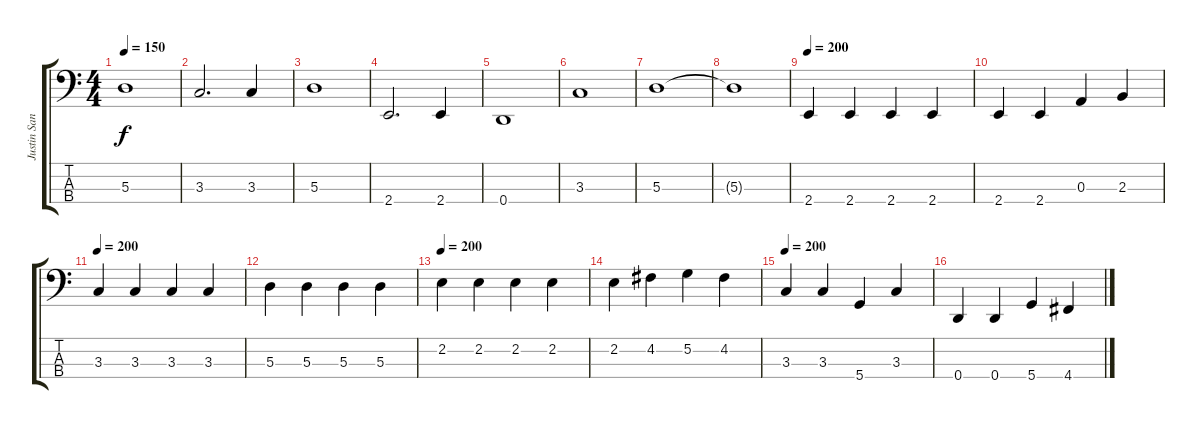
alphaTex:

\track ("Justin Sane" "Justin San") {instrument electricbasspick}
\staff {score tabs}
\tuning (G2 D2 A1 D1) {hide}
\ts (4 4)
\tempo 150
\clef f4
\ks c
5.3.1{dy f} |
3.3.2{d} 3.3.4 |
5.3.1 |
2.4.2{d} 2.4.4 |
0.4.1 |
3.3.1 |
5.3.1 |
5.3{t}.1 |
\tempo 200
2.4.4 2.4.4 2.4.4 2.4.4 |
2.4.4 2.4.4 0.3.4 2.3.4 |
\tempo 200
3.3.4 3.3.4 3.3.4 3.3.4 |
5.3.4 5.3.4 5.3.4 5.3.4 |
\tempo 200
2.2.4 2.2.4 2.2.4 2.2.4 |
2.2.4 4.2.4 5.2.4 4.2.4 |
\tempo 200
3.3.4 3.3.4 5.4.4 3.3.4 |
0.4.4 0.4.4 5.4.4 4.4.4
